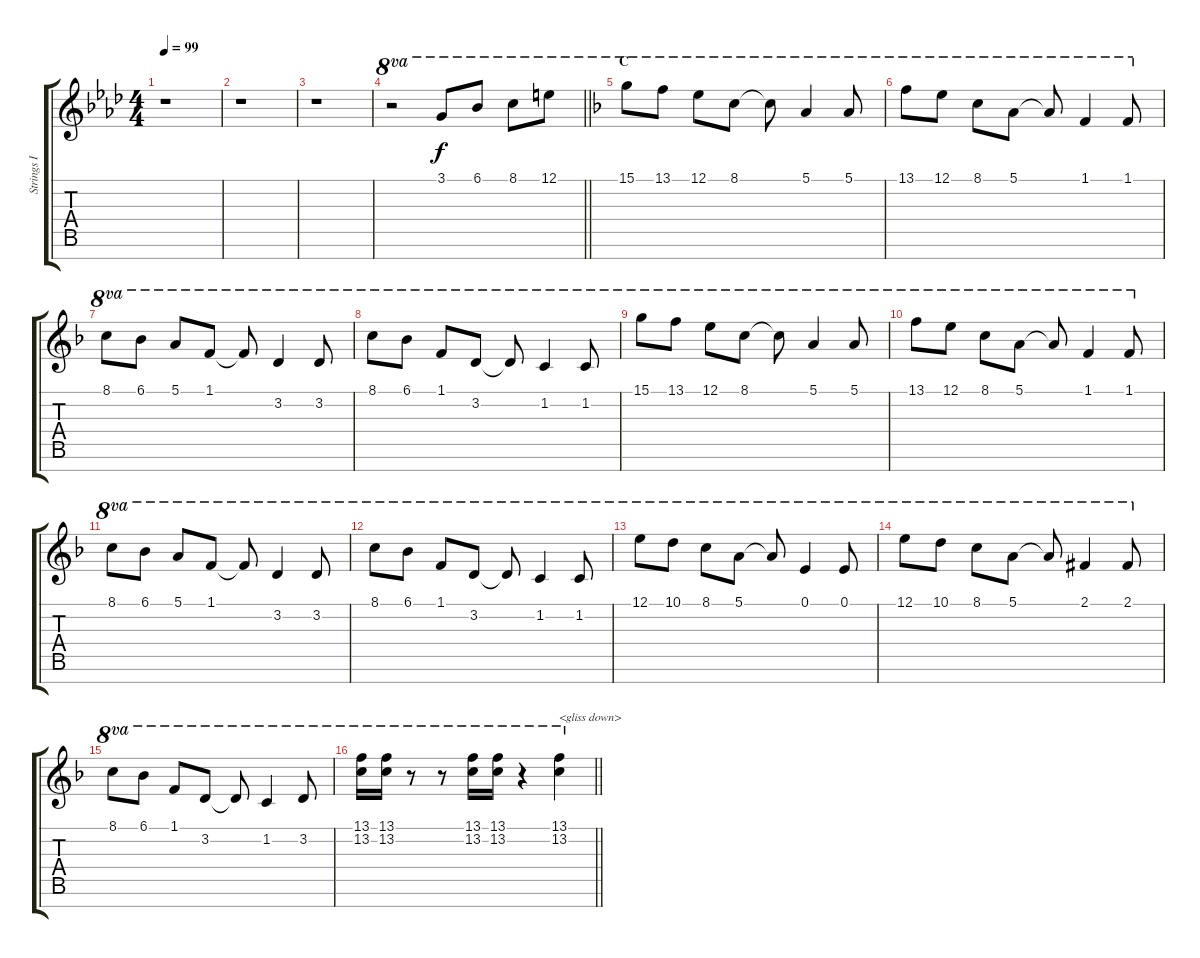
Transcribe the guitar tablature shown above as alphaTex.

\track ("Strings I" "Strings I") {instrument stringensemble1}
\staff {score tabs}
\tuning (E5 B4 G4 D4 A3 E3 B2) {hide}
\ts (4 4)
\tempo 99
\clef g2
\ks ab
r.1{dy f} |
r.1 |
r.1 |
\barLineRight lightlight
r.2{ot 8va} 3.1.8{ot 8va} 6.1.8{ot 8va} 8.1.8{ot 8va} 12.1.8{ot 8va} |
\section ("" "C")
\ks f
15.1.8{ot 8va} 13.1.8{ot 8va} 12.1.8{ot 8va} 8.1.8{ot 8va} 8.1{t}.8{ot 8va} 5.1.4{ot 8va} 5.1.8{ot 8va} |
13.1.8{ot 8va} 12.1.8{ot 8va} 8.1.8{ot 8va} 5.1.8{ot 8va} 5.1{t}.8{ot 8va} 1.1.4{ot 8va} 1.1.8{ot 8va} |
8.1.8{ot 8va} 6.1.8{ot 8va} 5.1.8{ot 8va} 1.1.8{ot 8va} 1.1{t}.8{ot 8va} 3.2.4{ot 8va} 3.2.8{ot 8va} |
8.1.8{ot 8va} 6.1.8{ot 8va} 1.1.8{ot 8va} 3.2.8{ot 8va} 3.2{t}.8{ot 8va} 1.2.4{ot 8va} 1.2.8{ot 8va} |
15.1.8{ot 8va} 13.1.8{ot 8va} 12.1.8{ot 8va} 8.1.8{ot 8va} 8.1{t}.8{ot 8va} 5.1.4{ot 8va} 5.1.8{ot 8va} |
13.1.8{ot 8va} 12.1.8{ot 8va} 8.1.8{ot 8va} 5.1.8{ot 8va} 5.1{t}.8{ot 8va} 1.1.4{ot 8va} 1.1.8{ot 8va} |
8.1.8{ot 8va} 6.1.8{ot 8va} 5.1.8{ot 8va} 1.1.8{ot 8va} 1.1{t}.8{ot 8va} 3.2.4{ot 8va} 3.2.8{ot 8va} |
8.1.8{ot 8va} 6.1.8{ot 8va} 1.1.8{ot 8va} 3.2.8{ot 8va} 3.2{t}.8{ot 8va} 1.2.4{ot 8va} 1.2.8{ot 8va} |
12.1.8{ot 8va} 10.1.8{ot 8va} 8.1.8{ot 8va} 5.1.8{ot 8va} 5.1{t}.8{ot 8va} 0.1.4{ot 8va} 0.1.8{ot 8va} |
12.1.8{ot 8va} 10.1.8{ot 8va} 8.1.8{ot 8va} 5.1.8{ot 8va} 5.1{t}.8{ot 8va} 2.1{acc #}.4{ot 8va} 2.1{acc #}.8{ot 8va} |
8.1.8{ot 8va} 6.1.8{ot 8va} 1.1.8{ot 8va} 3.2.8{ot 8va} 3.2{t}.8{ot 8va} 1.2.4{ot 8va} 3.2.8{ot 8va} |
\barLineRight lightlight
(13.1 13.2).16{ot 8va} (13.1 13.2).16{ot 8va} r.8{ot 8va} r.8{ot 8va} (13.1 13.2).16{ot 8va} (13.1 13.2).16{ot 8va} r.4{ot 8va} (13.1 13.2).4{ot 8va txt "<gliss down>"}
